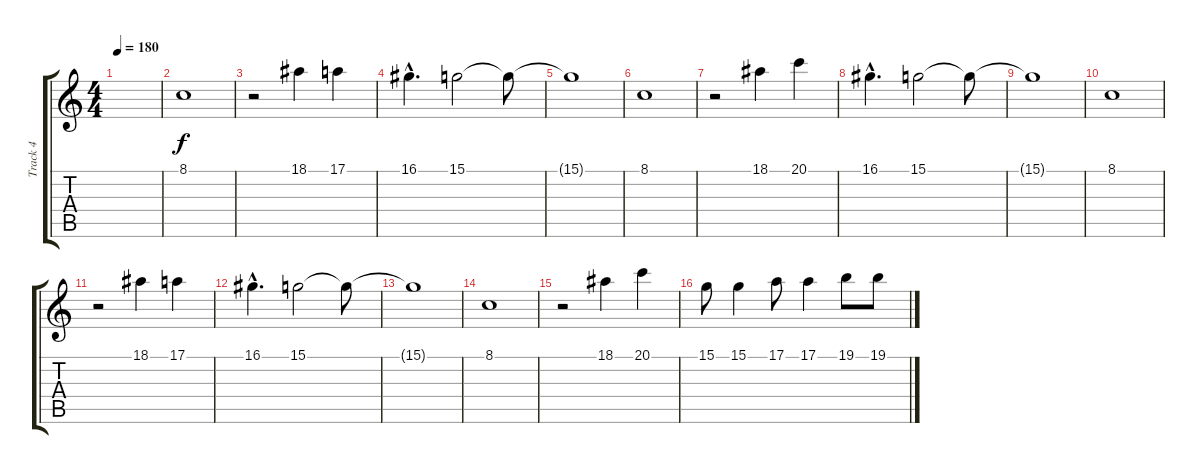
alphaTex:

\track ("Track 4" "Track 4") {instrument stringensemble1}
\staff {score tabs}
\tuning (E4 B3 G3 D3 A2 E2) {hide}
\ts (4 4)
\tempo 180
\clef g2
\ks c
|
8.1.1{volume 11 instrument orchestrahit} |
r.2{instrument stringensemble1} 18.1.4 17.1.4 |
16.1{hac}.4{d} 15.1.2 15.1{t}.8 |
15.1{t}.1 |
8.1.1{volume 11 instrument orchestrahit} |
r.2{instrument stringensemble1} 18.1.4 20.1.4 |
16.1{hac}.4{d} 15.1.2 15.1{t}.8 |
15.1{t}.1 |
8.1.1{volume 11 instrument orchestrahit} |
r.2{instrument stringensemble1} 18.1.4 17.1.4 |
16.1{hac}.4{d} 15.1.2 15.1{t}.8 |
15.1{t}.1 |
8.1.1{volume 11 instrument orchestrahit} |
r.2{instrument stringensemble1} 18.1.4 20.1.4 |
15.1.8 15.1.4 17.1.8 17.1.4 19.1.8 19.1.8
